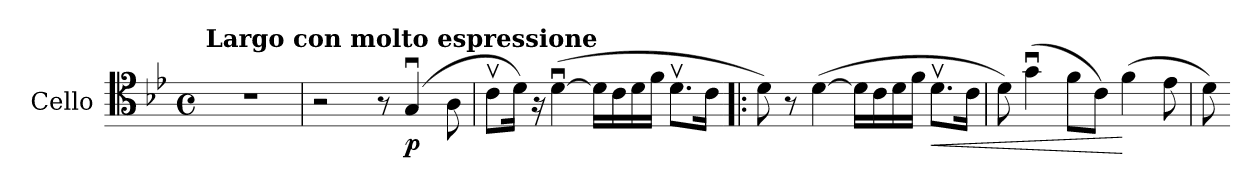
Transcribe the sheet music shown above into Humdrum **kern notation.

**kern	**dynam
*part1	*part1
*staff1	*staff1
*I"Cello	*
*clefC4	*
*k[b-e-]	*
*M4/4	*
*met(c)	*
=1	=1
!LO:TX:a:B:t=Largo con molto espressione	!
1r	.
=2	=2
2r	.
8r	.
!	!LO:DY:b
(>4Gu/	p
8A\	.
=3	=3
8cv\L	.
16d\Jk)	.
16r	.
(>[4du\	.
16d\LL]	.
16c\	.
16d\	.
16f\JJ	.
8.dv\L	.
16c\Jk	.
=4!|:	=4!|:
8d\)	.
8r	.
(>[4d\	.
16d\LL]	.
16c\	.
16d\	.
16f\JJ	.
!	!LO:HP:b
8.dv\L	<
16c\Jk	.
!!LO:LB:g=z
=5	=5
8d\)	.
(>4gu\	.
8f\L	.
8c\J)	.
(>4f\	[
8e-\	.
=6	=6
8d\)	.
=-	=-
*-	*-
